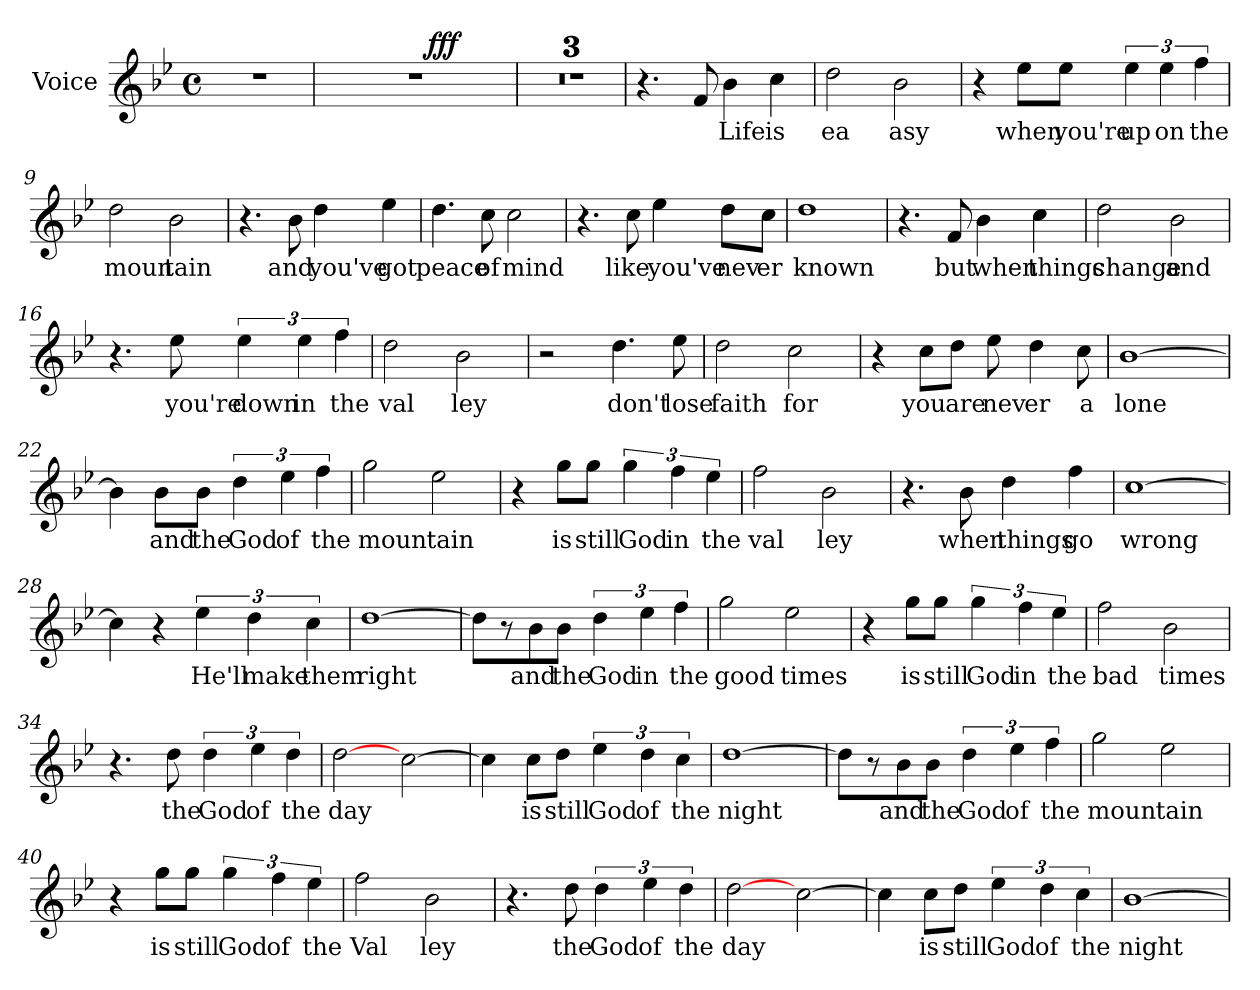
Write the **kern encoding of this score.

**kern	**text	**dynam
*part1	*part1	*part1
*staff1	*staff1	*staff1
*I"Voice	*	*
*I'V	*	*
*clefG2	*	*
*k[b-e-]	*	*
*B-:	*	*
*M4/4	*	*
*met(c)	*	*
=1	=1	=1
1r	.	.
=2	=2	=2
*^	*	*
1r	3ryy	.	.
.	6ryy	.	.
.	24ryy	.	.
.	96ryy	.	.
!	!	!	!LO:DY:b
.	3ryy	.	fff
.	12ryy	.	.
.	48.ryy	.	.
*v	*v	*	*
=3	=3	=3
1r	.	.
=4	=4	=4
1r	.	.
=5	=5	=5
1r	.	.
=6	=6	=6
4.r	.	.
8f/	.	.
!	!LO:LY:b	!
4b-\	Life	.
!	!LO:LY:b	!
4cc\	is	.
=7	=7	=7
!	!LO:LY:b	!
2dd\	ea	.
!	!LO:LY:b	!
2b-\	asy	.
=8	=8	=8
4r	.	.
!	!LO:LY:b	!
8ee-\L	when	.
!	!LO:LY:b	!
8ee-\J	you're	.
!	!LO:LY:b	!
6ee-\	up	.
!	!LO:LY:b	!
6ee-\	on	.
!	!LO:LY:b	!
6ff\	the	.
=9	=9	=9
!	!LO:LY:b	!
2dd\	moun	.
!	!LO:LY:b	!
2b-\	tain	.
!!LO:LB:g=z
=10	=10	=10
4.r	.	.
!	!LO:LY:b	!
8b-\	and	.
!	!LO:LY:b	!
4dd\	you've	.
!	!LO:LY:b	!
4ee-\	got	.
=11	=11	=11
!	!LO:LY:b	!
4.dd\	peace	.
!	!LO:LY:b	!
8cc\	of	.
!	!LO:LY:b	!
2cc\	mind	.
=12	=12	=12
4.r	.	.
!	!LO:LY:b	!
8cc\	like	.
!	!LO:LY:b	!
4ee-\	you've	.
!	!LO:LY:b	!
8dd\L	nev	.
!	!LO:LY:b	!
8cc\J	er	.
=13	=13	=13
!	!LO:LY:b	!
1dd	known	.
=14	=14	=14
4.r	.	.
!	!LO:LY:b	!
8f/	but	.
!	!LO:LY:b	!
4b-\	when	.
!	!LO:LY:b	!
4cc\	things	.
!!LO:LB:g=z
=15	=15	=15
!	!LO:LY:b	!
2dd\	change	.
!	!LO:LY:b	!
2b-\	and	.
=16	=16	=16
4.r	.	.
!	!LO:LY:b	!
8ee-\	you're	.
!	!LO:LY:b	!
6ee-\	down	.
!	!LO:LY:b	!
6ee-\	in	.
!	!LO:LY:b	!
6ff\	the	.
=17	=17	=17
!	!LO:LY:b	!
2dd\	val	.
!	!LO:LY:b	!
2b-\	ley	.
=18	=18	=18
2r	.	.
!	!LO:LY:b	!
4.dd\	don't	.
!	!LO:LY:b	!
8ee-\	lose	.
=19	=19	=19
!	!LO:LY:b	!
2dd\	faith	.
!	!LO:LY:b	!
2cc\	for	.
!!LO:LB:g=z
=20	=20	=20
4r	.	.
!	!LO:LY:b	!
8cc\L	you	.
!	!LO:LY:b	!
8dd\J	are	.
!	!LO:LY:b	!
8ee-\	nev	.
!	!LO:LY:b	!
4dd\	er	.
!	!LO:LY:b	!
8cc\	a	.
=21	=21	=21
!	!LO:LY:b	!
[1b-	lone	.
=22	=22	=22
4b-\]	.	.
!	!LO:LY:b	!
8b-\L	and	.
!	!LO:LY:b	!
8b-\J	the	.
!	!LO:LY:b	!
6dd\	God	.
!	!LO:LY:b	!
6ee-\	of	.
!	!LO:LY:b	!
6ff\	the	.
=23	=23	=23
!	!LO:LY:b	!
2gg\	moun	.
!	!LO:LY:b	!
2ee-\	tain	.
=24	=24	=24
4r	.	.
!	!LO:LY:b	!
8gg\L	is	.
!	!LO:LY:b	!
8gg\J	still	.
!	!LO:LY:b	!
6gg\	God	.
!	!LO:LY:b	!
6ff\	in	.
!	!LO:LY:b	!
6ee-\	the	.
!!LO:LB:g=z
=25	=25	=25
!	!LO:LY:b	!
2ff\	val	.
!	!LO:LY:b	!
2b-\	ley	.
=26	=26	=26
4.r	.	.
!	!LO:LY:b	!
8b-\	when	.
!	!LO:LY:b	!
4dd\	things	.
!	!LO:LY:b	!
4ff\	go	.
=27	=27	=27
!	!LO:LY:b	!
[1cc	wrong	.
=28	=28	=28
4cc\]	.	.
4r	.	.
!	!LO:LY:b	!
6ee-\	He'll	.
!	!LO:LY:b	!
6dd\	make	.
!	!LO:LY:b	!
6cc\	them	.
=29	=29	=29
!	!LO:LY:b	!
[1dd	right	.
!!LO:LB:g=z
=30	=30	=30
8dd\L]	.	.
8r	.	.
!	!LO:LY:b	!
8b-\	and	.
!	!LO:LY:b	!
8b-\J	the	.
!	!LO:LY:b	!
6dd\	God	.
!	!LO:LY:b	!
6ee-\	in	.
!	!LO:LY:b	!
6ff\	the	.
=31	=31	=31
!	!LO:LY:b	!
2gg\	good	.
!	!LO:LY:b	!
2ee-\	times	.
=32	=32	=32
4r	.	.
!	!LO:LY:b	!
8gg\L	is	.
!	!LO:LY:b	!
8gg\J	still	.
!	!LO:LY:b	!
6gg\	God	.
!	!LO:LY:b	!
6ff\	in	.
!	!LO:LY:b	!
6ee-\	the	.
=33	=33	=33
!	!LO:LY:b	!
2ff\	bad	.
!	!LO:LY:b	!
2b-\	times	.
=34	=34	=34
4.r	.	.
!	!LO:LY:b	!
8dd\	the	.
!	!LO:LY:b	!
6dd\	God	.
!	!LO:LY:b	!
6ee-\	of	.
!	!LO:LY:b	!
6dd\	the	.
!!LO:LB:g=z
=35	=35	=35
!	!LO:LY:b	!
[2dd\	day	.
[2cc\	.	.
=36	=36	=36
4cc\]	.	.
!	!LO:LY:b	!
8cc\L	is	.
!	!LO:LY:b	!
8dd\J	still	.
!	!LO:LY:b	!
6ee-\	God	.
!	!LO:LY:b	!
6dd\	of	.
!	!LO:LY:b	!
6cc\	the	.
=37	=37	=37
!	!LO:LY:b	!
[1dd	night	.
=38	=38	=38
8dd\L]	.	.
8r	.	.
!	!LO:LY:b	!
8b-\	and	.
!	!LO:LY:b	!
8b-\J	the	.
!	!LO:LY:b	!
6dd\	God	.
!	!LO:LY:b	!
6ee-\	of	.
!	!LO:LY:b	!
6ff\	the	.
=39	=39	=39
!	!LO:LY:b	!
2gg\	moun	.
!	!LO:LY:b	!
2ee-\	tain	.
!!LO:LB:g=z
=40	=40	=40
4r	.	.
!	!LO:LY:b	!
8gg\L	is	.
!	!LO:LY:b	!
8gg\J	still	.
!	!LO:LY:b	!
6gg\	God	.
!	!LO:LY:b	!
6ff\	of	.
!	!LO:LY:b	!
6ee-\	the	.
=41	=41	=41
!	!LO:LY:b	!
2ff\	Val	.
!	!LO:LY:b	!
2b-\	ley	.
=42	=42	=42
4.r	.	.
!	!LO:LY:b	!
8dd\	the	.
!	!LO:LY:b	!
6dd\	God	.
!	!LO:LY:b	!
6ee-\	of	.
!	!LO:LY:b	!
6dd\	the	.
=43	=43	=43
!	!LO:LY:b	!
[2dd\	day	.
[2cc\	.	.
=44	=44	=44
4cc\]	.	.
!	!LO:LY:b	!
8cc\L	is	.
!	!LO:LY:b	!
8dd\J	still	.
!	!LO:LY:b	!
6ee-\	God	.
!	!LO:LY:b	!
6dd\	of	.
!	!LO:LY:b	!
6cc\	the	.
!!LO:PB:g=z
=45	=45	=45
!	!LO:LY:b	!
[1b-	night	.
=	=	=
*-	*-	*-
